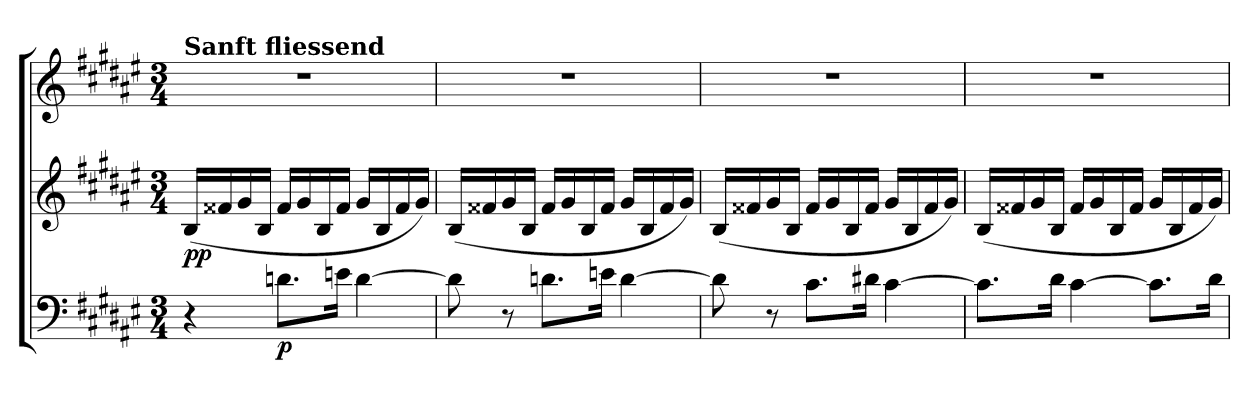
**kern	**kern	**dynam	**kern
*part2	*part2	*part2	*part1
*staff3	*staff2	*staff2/3	*staff1
*clefF4	*clefG2	*	*clefG2
*k[f#c#g#d#a#e#]	*k[f#c#g#d#a#e#]	*	*k[f#c#g#d#a#e#]
*M3/4	*M3/4	*	*M3/4
=1	=1	=1	=1
!	!	!	!LO:TX:a:B:t=Sanft fliessend
!	!	!LO:DY:b	!
4r	(>16B/LL	pp	2.r
.	16f##X/	.	.
.	16g#/	.	.
.	16B/JJ	.	.
!	!	!LO:DY:b=2	!
8.dn\L	16f##/LL	p	.
.	16g#/	.	.
.	16B/	.	.
16en\Jk	16f##/JJ	.	.
[4d\	16g#/LL	.	.
.	16B/	.	.
.	16f##/	.	.
.	16g#/JJ)	.	.
=2	=2	=2	=2
8d\]	(>16B/LL	.	2.r
.	16f##X/	.	.
8r	16g#/	.	.
.	16B/JJ	.	.
8.dn\L	16f##/LL	.	.
.	16g#/	.	.
.	16B/	.	.
16en\Jk	16f##/JJ	.	.
[4d\	16g#/LL	.	.
.	16B/	.	.
.	16f##/	.	.
.	16g#/JJ)	.	.
=3	=3	=3	=3
8d\]	(>16B/LL	.	2.r
.	16f##X/	.	.
8r	16g#/	.	.
.	16B/JJ	.	.
!	!	!LO:DY:b=2	!
!	!	!LO:DY:n=1:b=2	!
8.c#\L	16f##/LL	other-dynamics p	.
.	16g#/	.	.
.	16B/	.	.
16d#X\Jk	16f##/JJ	.	.
[4c#\	16g#/LL	.	.
.	16B/	.	.
.	16f##/	.	.
.	16g#/JJ)	.	.
!!LO:LB:g=z
=4	=4	=4	=4
8.c#\L]	(>16B/LL	.	2.r
.	16f##X/	.	.
.	16g#/	.	.
16d#\Jk	16B/JJ	.	.
[4c#\	16f##/LL	.	.
.	16g#/	.	.
.	16B/	.	.
.	16f##/JJ	.	.
8.c#\L]	16g#/LL	.	.
.	16B/	.	.
.	16f##/	.	.
16d#\Jk	16g#/JJ)	.	.
=	=	=	=
*-	*-	*-	*-
